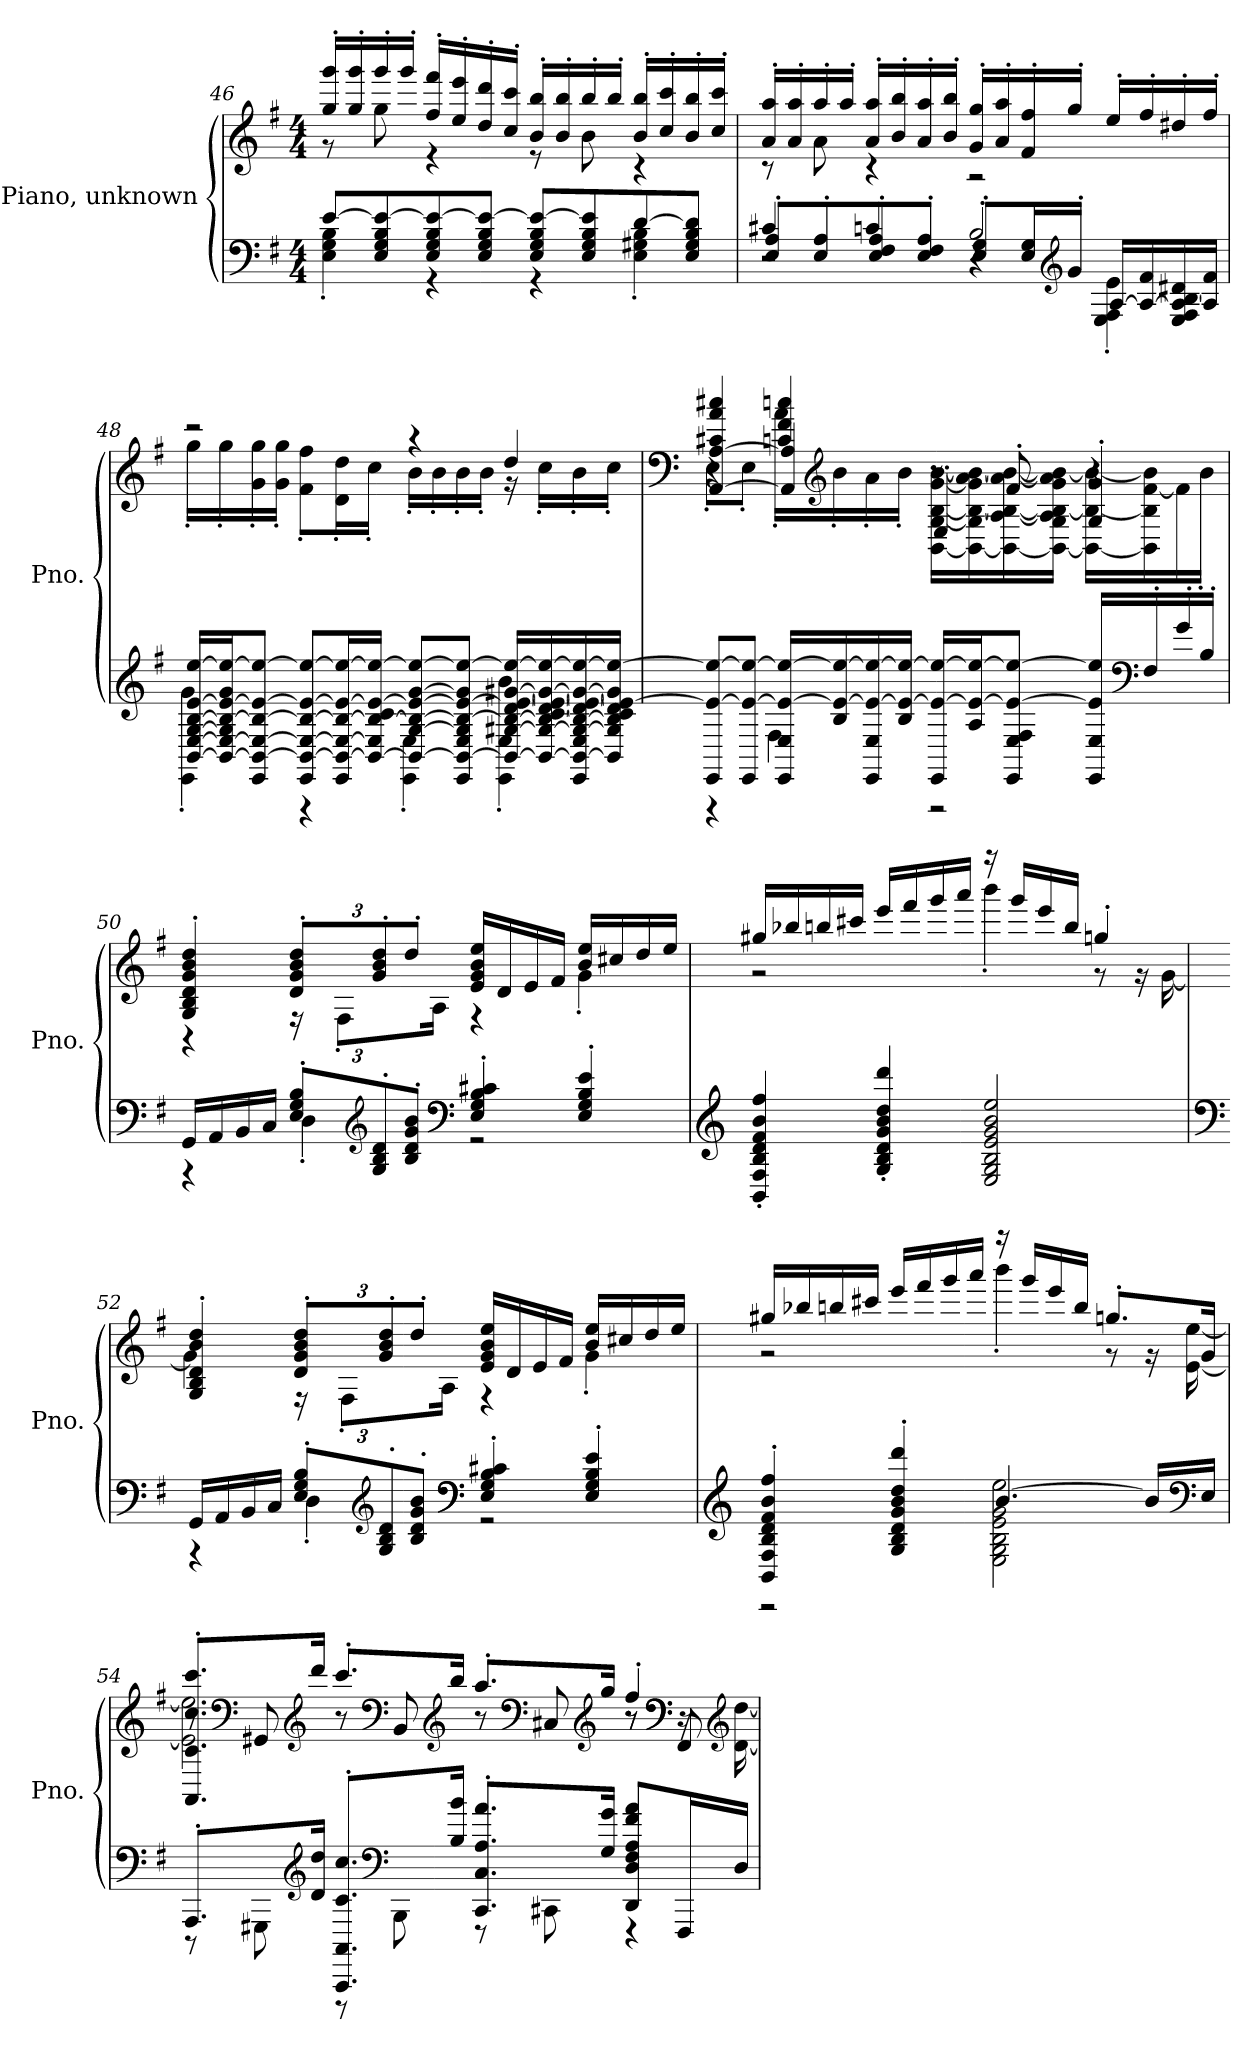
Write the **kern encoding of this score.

**kern	**kern
*part1	*part1
*staff2	*staff1
*I"Piano, unknown	*
*I'Pno.	*
!!LO:LB:g=z
*clefF4	*clefG2
*k[f#]	*k[f#]
*M4/4	*M4/4
=46	=46
*^	*^
[8e/L	4E\' 4G\' 4B\'	16gg/' 16ggg/'LL	8r
.	.	16gg/' 16ggg/'	.
8E/ 8G/ 8B/ 8e/_	.	16ggg'/	8gg\
.	.	16ggg'/JJ	.
8E/ 8G/ 8B/ 8e/_	4r	16ff#/' 16fff#/'LL	4r
.	.	16ee/' 16eee/'	.
8E/ 8G/ 8B/ 8e/_J	.	16dd/' 16ddd/'	.
.	.	16cc/' 16ccc/'JJ	.
8E/ 8G/ 8B/ 8e/_L	4r	16b/' 16bb/'LL	8r
.	.	16b/' 16bb/'	.
8E/ 8G/ 8B/ 8e/]	.	16bb'/	8b\
.	.	16bb'/JJ	.
[8d/	4E\' 4G#X\' 4B\'	16b/' 16bb/'LL	4r
.	.	16cc/' 16ccc/'	.
8E/ 8G#/ 8B/ 8d/]J	.	16b/' 16bb/'	.
.	.	16cc/' 16ccc/'JJ	.
!!LO:PB:g=z	!!
=47	=47	=47	=47
*	*^	*	*
4c#X/	2r	8E/' 8A/'L	16a/' 16aa/'LL	8r
.	.	.	16a/' 16aa/'	.
.	.	8E/' 8A/'	16aa'/	8a\
.	.	.	16aa'/JJ	.
4cn/	.	8E/' 8F#/' 8A/'	16a/' 16aa/'LL	4r
.	.	.	16b/' 16bb/'	.
.	.	8E/' 8F#/' 8A/'J	16a/' 16aa/'	.
.	.	.	16b/' 16bb/'JJ	.
2B'/	4r	8E/' 8G/'L	16g/' 16gg/'LL	2r
.	.	.	16a/' 16aa/'	.
.	.	16E/ 16G/L	16f#/' 16ff#/'	.
*clefG2	*	*	*	*
.	.	16g'/JJ	16gg'/JJ	.
.	4E\' 4F#\' 4e\'	[16A/LL	16ee'/LL	.
.	.	16A/_ 16f#/	16ff#'/	.
.	.	16E/ 16F#/ 16A/_ 16B/ 16d#X/	16dd#X'/	.
.	.	16A/] 16f#/JJ	16ff#'/JJ	.
*	*v	*v	*	*
!!LO:LB:g=z	!!
=48	=48	=48	=48
[16BB/ [16E/ [16G/ [16B/ [16e/ [16ee/LL	4EE\' 4g\'	2r	16gg'\LL
16BB/_ 16E/_ 16G/] 16B/_ 16e/_ 16g/ 16ee/_J	.	.	16gg'\
8EE/ 8BB/_ 8E/_ 8B/_ 8e/_ 8ee/_J	.	.	16g\' 16gg\'
.	.	.	16g\' 16gg\'JJ
8EE/ 8BB/_ 8E/_ 8B/_ 8e/_ 8ee/_L	4r	.	8f#\' 8ff#\'L
16EE/ 16BB/_ 16E/_ 16B/_ 16e/_ 16ee/_L	.	.	16d\' 16dd\'L
16BB/_ 16E/] 16B/_ 16c/ 16e/_ 16ee/_JJ	.	.	16cc'\JJ
8BB/_ [8G/ 8B/_ 8e/_ [8g/ 8ee/_L	4EE\' 4E\'	4r	16b'\LL
.	.	.	16b'\
8EE/ 8BB/_ 8E/ 8G/] 8B/_ 8e/_ 8g/] 8ee/_J	.	.	16b'\
.	.	.	16b'\JJ
16BB/_ [16G#X/ 16B/_ [16d/ 16e/_ [16g#X/ 16ee/_LL	4EE\' 4E\' 4b\'	4dd/	16r
16BB/_ 16G#/_ 16B/_ 16c/ 16d/_ 16e/_ 16g#/_ 16ee/_	.	.	16cc'\LL
16EE/ 16BB/_ 16E/ 16G#/_ 16B/_ 16d/_ 16e/_ 16g#/_ 16ee/_	.	.	16b'\
16BB/] 16G#/] 16B/] 16c/ 16d/] 16e/_ 16g#/] 16ee/_JJ	.	.	16cc'\JJ
*	*	*v	*v
!!LO:LB:g=z
=49	=49	=49
*	*	*clefF4
*	*	*^
*	*	*	*^
8EE/ 8e/_ 8ee/_L	4r	4r	8E'\L	[4AA/ [4A/ 4c#X/ 4a/ 4cc#X/
8EE/ 8e/_ 8ee/_J	.	.	8E'\J	.
16EE/ 16E/ 16e/_ 16ee/_LL	4F#\	4cn/ 4f#/ 4ccn/	16a'\LL	4AA/] 4A/]
*	*	*clefG2	*	*
16B/ 16e/_ 16ee/_	.	.	16b'\	.
16EE/ 16E/ 16e/_ 16ee/_	.	.	16a'\	.
16B/ 16e/_ 16ee/_JJ	.	.	16b'\JJ	.
16EE/ 16e/_ 16ee/_LL	2r	8r	[16BB\ [16G\ [16B\ [16g\ [16b\LL	4E'/
16A/ 16e/_ 16ee/_J	.	.	16BB\_ 16G\] 16B\_ 16g\] 16a\ 16b\_	.
8EE/ 8E/ 8F#/ 8e/_ 8ee/_J	.	8f#'/	16BB\_ [16A\ 16B\_ [16a\ 16b\_	.
.	.	.	16BB\_ 16G\ 16A\] 16B\_ 16g\ 16a\] 16b\_JJ	.
16EE/ 16E/ 16e/] 16ee/]LL	.	4G/' 4g/'	16BB\_ 16B\_ 16b\_LL	4r
*clefF4	*	*	*	*
16F#'/	.	.	16BB\] 16B\] [16f#\ 16b\]	.
16g'/	.	.	16f#\]	.
16B'/JJ	.	.	16b'\JJ	.
*	*	*	*v	*v
!!LO:LB:g=z
=50	=50	=50	=50
16GG/LL	4r	4G/' 4B/' 4d/' 4g/' 4b/' 4dd/'	4r
16AA/	.	.	.
16BB/	.	.	.
16C/JJ	.	.	.
*Xbrackettup	*	*Xbrackettup	*
12E/' 12G/' 12B/'L	4D'\	12d/' 12g/' 12b/' 12dd/'L	16r
.	.	.	8F#'\L
*clefG2	*	*	*
12G/' 12B/' 12d/'	.	12g/' 12b/' 12dd/'	.
12B/' 12d/' 12g/' 12b/'J	.	12dd'/J	.
.	.	.	16A\Jk
*clefF4	*	*	*
4E/' 4G/' 4B/' 4c#X/'	2r	16e/ 16g/ 16b/ 16ee/LL	4r
.	.	16d/	.
.	.	16e/	.
.	.	16f#/JJ	.
4E/' 4G/' 4B/' 4e/'	.	16b/ 16ee/LL	4g'\
.	.	16cc#X/	.
.	.	16dd/	.
.	.	16ee/JJ	.
*v	*v	*	*
=51	=51	=51
*clefG2	*	*
4BB/' 4F#/' 4B/' 4d/' 4f#/' 4b/' 4ff#/'	16gg#X/LL	2r
.	16bb-X/	.
.	16bbn/	.
.	16ccc#X/JJ	.
4G/' 4B/' 4d/' 4g/' 4b/' 4dd/' 4ddd/'	16eee/LL	.
.	16fff#/	.
.	16ggg/	.
.	16aaa/JJ	.
2E/ 2G/ 2B/ 2e/ 2g/ 2b/ 2ee/	16r	4bbb'\
.	16ggg/LL	.
.	16eee/	.
.	16bb/JJ	.
.	4ggn'/	8r
.	.	16r
.	.	[16g\
!!LO:LB:g=z	!!
=52	=52	=52
*clefF4	*	*
*^	*	*
16GG/LL	4r	4G/' 4B/' 4d/' 4b/' 4dd/'	4g\]
16AA/	.	.	.
16BB/	.	.	.
16C/JJ	.	.	.
12E/' 12G/' 12B/'L	4D'\	12d/' 12g/' 12b/' 12dd/'L	16r
.	.	.	8F#'\L
*clefG2	*	*	*
12G/' 12B/' 12d/'	.	12g/' 12b/' 12dd/'	.
12B/' 12d/' 12g/' 12b/'J	.	12dd'/J	.
.	.	.	16A\Jk
*clefF4	*	*	*
4E/' 4G/' 4B/' 4c#X/'	2r	16e/ 16g/ 16b/ 16ee/LL	4r
.	.	16d/	.
.	.	16e/	.
.	.	16f#/JJ	.
4E/' 4G/' 4B/' 4e/'	.	16b/ 16ee/LL	4g'\
.	.	16cc#X/	.
.	.	16dd/	.
.	.	16ee/JJ	.
!!LO:LB:g=z	!!
=53	=53	=53	=53
*clefG2	*	*	*
4BB/' 4F#/' 4B/' 4d/' 4f#/' 4b/' 4ff#/'	2r	16gg#X/LL	2r
.	.	16bb-X/	.
.	.	16bbn/	.
.	.	16ccc#X/JJ	.
4G/' 4B/' 4d/' 4g/' 4b/' 4dd/' 4ddd/'	.	16eee/LL	.
.	.	16fff#/	.
.	.	16ggg/	.
.	.	16aaa/JJ	.
[4.b/	2E\ 2G\ 2B\ 2e\ 2g\ 2ee\	16r	4bbb'\
.	.	16ggg/LL	.
.	.	16eee/	.
.	.	16bb/JJ	.
.	.	8.ggn'/L	8r
16b/LL]	.	.	16r
*clefF4	*	*	*
16E/JJ	.	16g/Jk	[16e\ [16ee\
!!LO:PB:g=z
=54	=54	=54	=54
*	*	*	*^
8.AAA'/L	8r	8.AA/' 8.c/' 8.cc/' 8.ccc/'L	2.e\] 2.ee\]	8r
*	*	*clefF4	*	*
.	8GGG#X\	.	.	8GG#X/
*clefG2	*	*clefG2	*	*
16d/ 16dd/Jk	.	16ddd/Jk	.	.
8.AAA/' 8.AA/' 8.c/' 8.cc/'L	8r	8.ccc'/L	.	8r
*clefF4	*	*clefF4	*	*
.	8BBB\	.	.	8BB/
*	*	*clefG2	*	*
16B/ 16b/Jk	.	16bb/Jk	.	.
8.CC/' 8.C/' 8.A/' 8.a/'L	8r	8.aa'/L	.	8r
*	*	*clefF4	*	*
.	8CC#X\	.	.	8C#X/
*	*	*clefG2	*	*
16G/ 16g/Jk	.	16gg/Jk	.	.
8DD/ 8D/ 8F#/ 8A/ 8f#/ 8a/L	4r	4ff#'/	8r	8r
*	*	*clefF4	*	*
16FFF#/L	.	.	16r	8FF#/
*	*	*clefG2	*	*
16D/JJ	.	.	[16d\ [16dd\	.
*v	*v	*	*	*
*	*v	*v	*v
=	=
*-	*-
